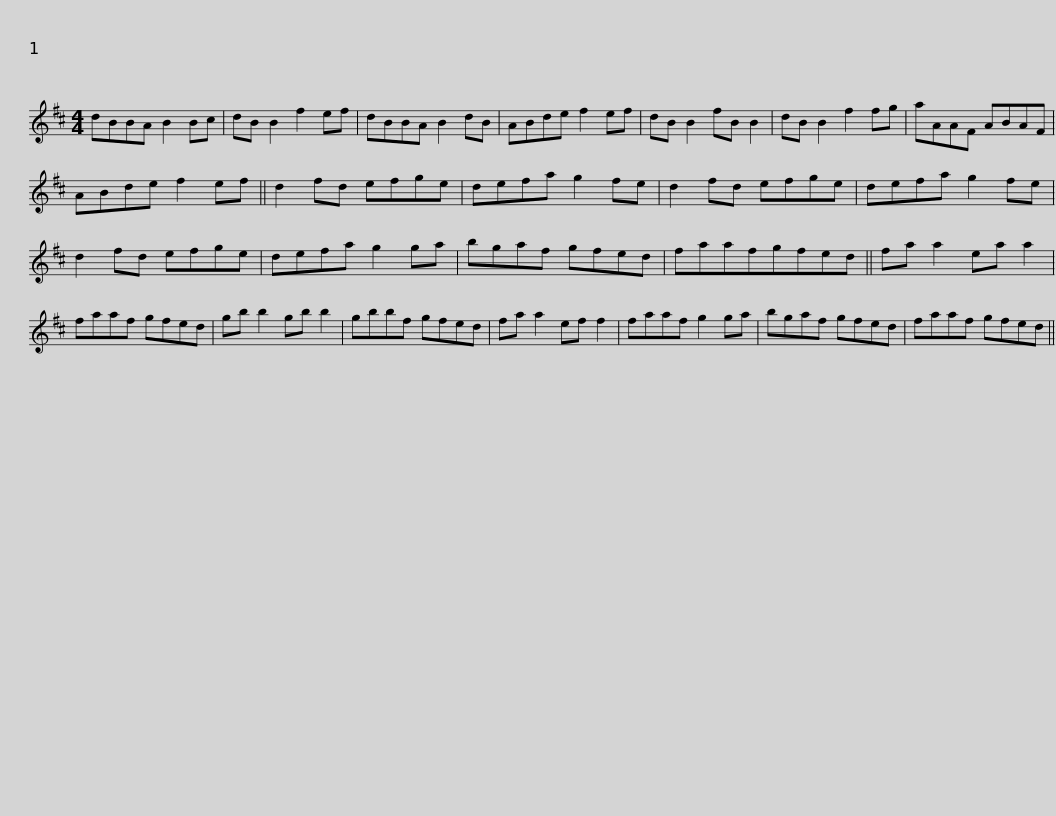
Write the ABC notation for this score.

X:1
L:1/8
M:4/4
I:linebreak $
K:Bmin
V:1 treble
V:1
 dBBA B2 Bc | dB B2 f2 ef | dBBA B2 dB | ABde f2 ef | dB B2 fB B2 | %5
 dB B2 f2 fg |$ aAAF ABAF | ABde f2 ef || d2 fd efge | defa g2 fe | %10
 d2 fd efge | defa g2 fe |$ d2 fd efge | defa g2 ga | bgaf gfed | %15
 faafgfed || fa a2 ea a2 |$ faaf gfed | gb b2 gb b2 | gbbf gfed | %20
 fa a2 ef f2 | faaf g2 ga |$ bgaf gfed | faaf gfed || %24
